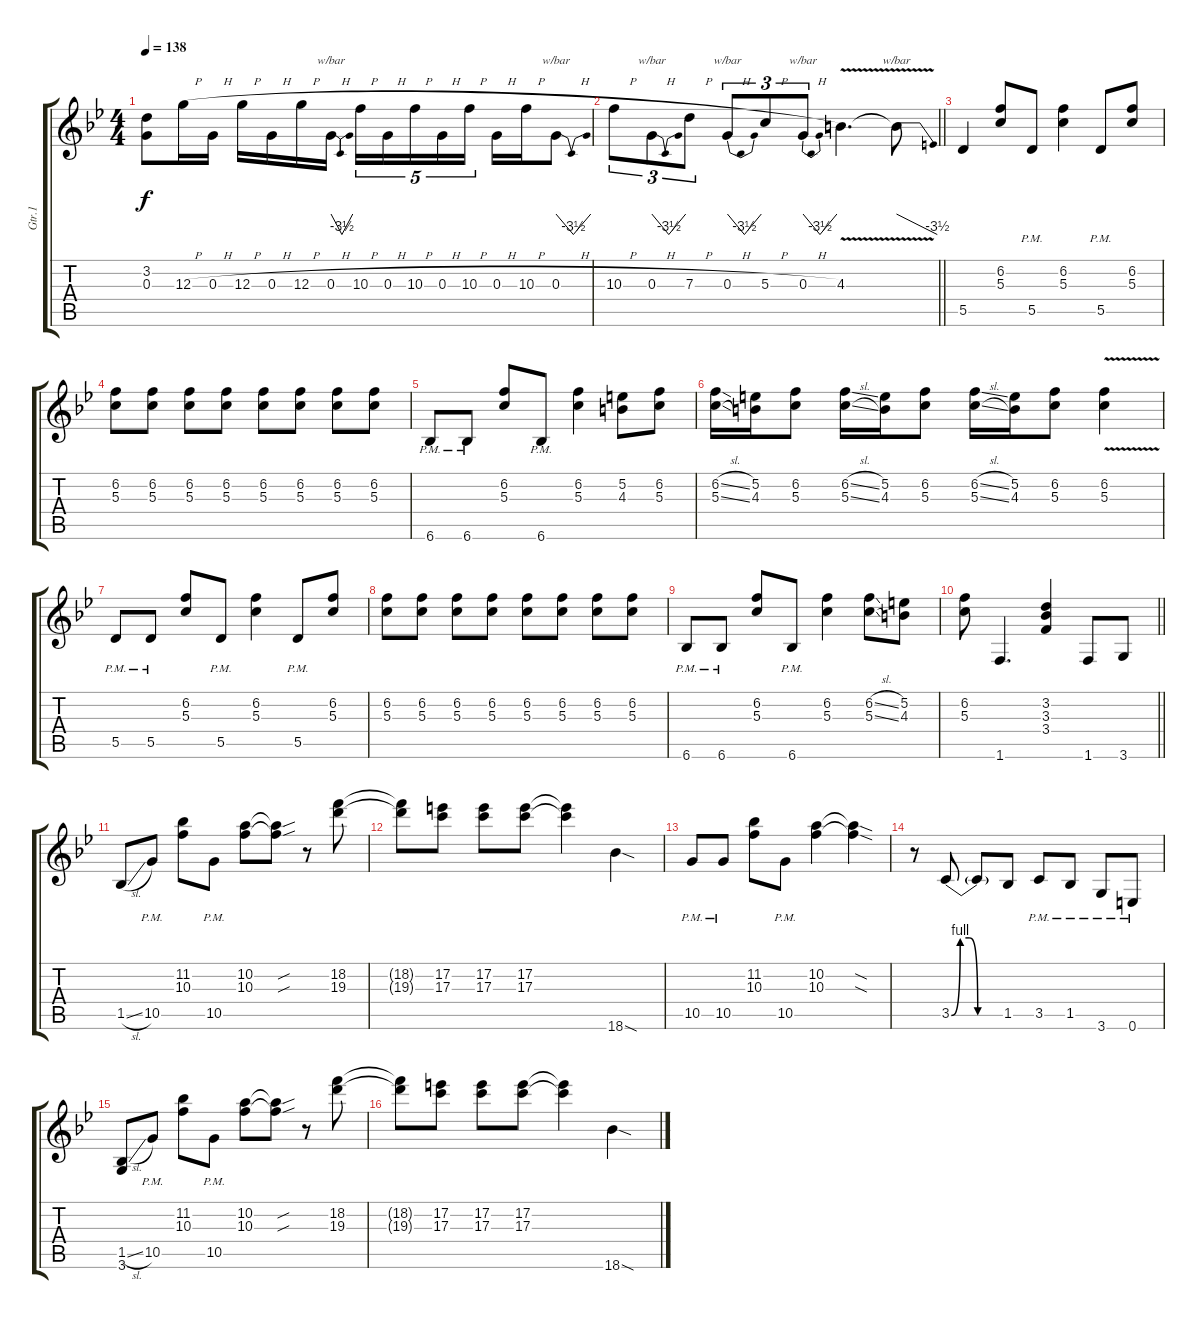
\track ("Gtr.1" "Gtr.1") {instrument distortionguitar}
\staff {score tabs}
\tuning (E4 B3 G3 D3 A2 E2) {hide}
\ts (4 4)
\tempo 138
\clef g2
\ks bb
(3.2{t} 0.3{t}).8{dy f} 12.3{h}.16 0.3{h}.16 12.3{h}.16 0.3{h}.16 12.3{h}.16 0.3{h}.16{tbe (dip default 0 0 30 -14 60 0)} 10.3{h}.16{tu (5 4)} 0.3{h}.16{tu (5 4)} 10.3{h}.16{tu (5 4)} 0.3{h}.16{tu (5 4)} 10.3{h}.16{tu (5 4)} 0.3{h}.16 10.3{h}.16 0.3{h}.8{tbe (dip default 0 0 30 -14 60 0)} |
\barLineRight lightlight
10.3{h}.8{tu (3 2)} 0.3{h}.8{tu (3 2) tbe (dip default 0 0 30 -14 60 0)} 7.3{h}.8{tu (3 2)} 0.3{h}.8{tu (3 2) tbe (dip default 0 0 30 -14 60 0)} 5.3{h}.8{tu (3 2)} 0.3{h}.8{tu (3 2) tbe (dip default 0 0 30 -14 60 0)} 4.3{v}.4{d} 4.3{t}.8{tbe (dive default 0 0 60 -14)} |
5.5.4 (6.2 5.3).8 5.5{pm}.8 (6.2 5.3).4 5.5{pm}.8 (6.2 5.3).8 |
(6.2 5.3).8 (6.2 5.3).8 (6.2 5.3).8 (6.2 5.3).8 (6.2 5.3).8 (6.2 5.3).8 (6.2 5.3).8 (6.2 5.3).8 |
6.6{pm}.8 6.6{pm}.8 (6.2 5.3).8 6.6{pm}.8 (6.2 5.3).4 (5.2 4.3).8 (6.2 5.3).8 |
(6.2{sl} 5.3{sl}).16 (5.2 4.3).16 (6.2 5.3).8 (6.2{sl} 5.3{sl}).16 (5.2 4.3).16 (6.2 5.3).8 (6.2{sl} 5.3{sl}).16 (5.2 4.3).16 (6.2 5.3).8 (6.2{v} 5.3{v}).4 |
5.5{pm}.8 5.5{pm}.8 (6.2 5.3).8 5.5{pm}.8 (6.2 5.3).4 5.5{pm}.8 (6.2 5.3).8 |
(6.2 5.3).8 (6.2 5.3).8 (6.2 5.3).8 (6.2 5.3).8 (6.2 5.3).8 (6.2 5.3).8 (6.2 5.3).8 (6.2 5.3).8 |
6.6{pm}.8 6.6{pm}.8 (6.2 5.3).8 6.6{pm}.8 (6.2 5.3).4 (6.2{sl} 5.3{sl}).8 (5.2 4.3).8 |
\barLineRight lightlight
(6.2 5.3).8 1.6.4{d} (3.2 3.3 3.4).4 1.6.8 3.6.8 |
1.5{sl}.8 10.5{pm}.8 (11.2 10.3).8 10.5{pm}.8 (10.2 10.3).8 (10.2{sou t} 10.3{sou t}).8 r.8 (18.2 19.3).8 |
(18.2{t} 19.3{t}).8 (17.2 17.3).8 (17.2 17.3).8 (17.2 17.3).8 (17.2{t} 17.3{t}).4 18.6{sod}.4 |
10.5{pm}.8 10.5{pm}.8 (11.2 10.3).8 10.5{pm}.8 (10.2 10.3).4 (10.2{sod t} 10.3{sod t}).4 |
r.8 3.5{be (custom 0 0 10 4 20 4 30 0 60 0)}.8 3.5{t}.8 1.5.8 3.5{pm}.8 1.5{pm}.8 3.6{pm}.8 0.6{pm}.8 |
(1.5{sl} 3.6).8 10.5{pm}.8 (11.2 10.3).8 10.5{pm}.8 (10.2 10.3).8 (10.2{sou t} 10.3{sou t}).8 r.8 (18.2 19.3).8 |
(18.2{t} 19.3{t}).8 (17.2 17.3).8 (17.2 17.3).8 (17.2 17.3).8 (17.2{t} 17.3{t}).4 18.6{sod}.4
